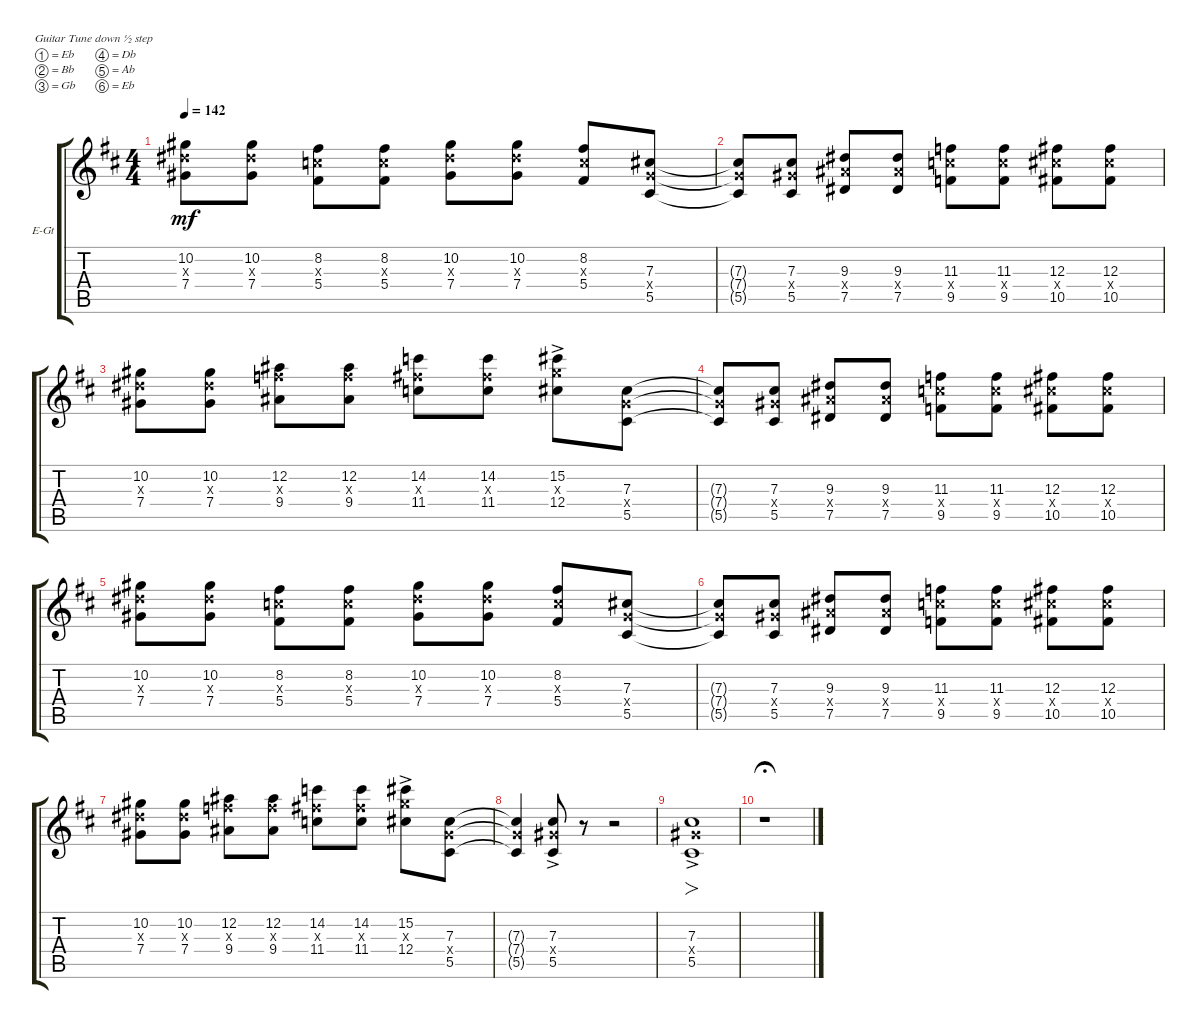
\defaultSystemsLayout 4
\bracketExtendMode groupsimilarinstruments
\firstSystemTrackNameOrientation horizontal
\otherSystemsTrackNameOrientation horizontal
\track ("Lead Electric Guitar 1" "E-Gt") {instrument overdrivenguitar}
\staff {score tabs}
\tuning (Eb4 Bb3 Gb3 Db3 Ab2 Eb2)
\ts (4 4)
\tempo 142
\clef g2
\ks d
(7.4 9.3{x} 10.2).8{dy mf} (7.4 9.3{x} 10.2).8 (5.4 6.3{x} 8.2).8 (5.4 6.3{x} 8.2).8 (7.4 9.3{x} 10.2).8 (7.4 9.3{x} 10.2).8 (5.4 6.3{x} 8.2).8 (5.5 7.4{x} 7.3).8 |
(5.5{t} 7.4{x t} 7.3{t}).8 (5.5 7.4{x} 7.3).8 (7.5 9.4{x} 9.3).8 (7.5 9.4{x} 9.3).8 (9.5 11.4{x} 11.3).8 (9.5 11.4{x} 11.3).8 (10.5 12.4{x} 12.3).8 (10.5 12.4{x} 12.3).8 |
(7.4 9.3{x} 10.2).8 (7.4 9.3{x} 10.2).8 (9.4 12.2 11.3{x}).8 (9.4 12.2 11.3{x}).8 (14.2 11.4 12.3{x}).8 (14.2 11.4 12.3{x}).8 (12.4{ac} 14.3{ac x} 15.2{ac}).8 (5.5 7.4{x} 7.3).8 |
(5.5{t} 7.4{x t} 7.3{t}).8 (5.5 7.4{x} 7.3).8 (7.5 9.4{x} 9.3).8 (7.5 9.4{x} 9.3).8 (9.5 11.4{x} 11.3).8 (9.5 11.4{x} 11.3).8 (10.5 12.4{x} 12.3).8 (10.5 12.4{x} 12.3).8 |
(7.4 9.3{x} 10.2).8 (7.4 9.3{x} 10.2).8 (5.4 6.3{x} 8.2).8 (5.4 6.3{x} 8.2).8 (7.4 9.3{x} 10.2).8 (7.4 9.3{x} 10.2).8 (5.4 6.3{x} 8.2).8 (5.5 7.4{x} 7.3).8 |
(5.5{t} 7.4{x t} 7.3{t}).8 (5.5 7.4{x} 7.3).8 (7.5 9.4{x} 9.3).8 (7.5 9.4{x} 9.3).8 (9.5 11.4{x} 11.3).8 (9.5 11.4{x} 11.3).8 (10.5 12.4{x} 12.3).8 (10.5 12.4{x} 12.3).8 |
(7.4 9.3{x} 10.2).8 (7.4 9.3{x} 10.2).8 (9.4 12.2 11.3{x}).8 (9.4 12.2 11.3{x}).8 (14.2 11.4 12.3{x}).8 (14.2 11.4 12.3{x}).8 (12.4{ac} 14.3{ac x} 15.2{ac}).8 (5.5 7.4{x} 7.3).8 |
(5.5{t} 7.4{x t} 7.3{t}).4 (5.5{ac} 7.4{ac x} 7.3{ac}).8 r.8 r.2 |
(5.5{ac} 7.4{ac x} 7.3{ac}).1{fo} |
r.1{fermata (medium 1)}
